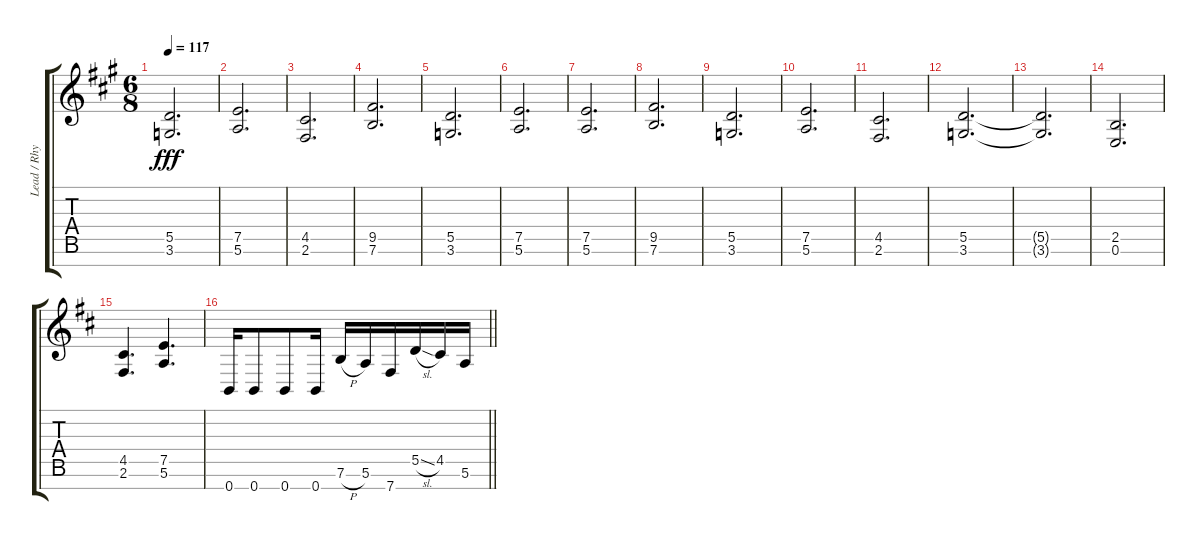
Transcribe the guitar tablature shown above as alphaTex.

\track ("Lead / Rhythm Guitar 2" "Lead / Rhy") {instrument distortionguitar}
\staff {score tabs}
\tuning (E4 B3 G3 D3 A2 E2 B1) {hide}
\ts (6 8)
\tempo 117
\clef g2
\ks a
(5.5 3.6).2{d dy fff} |
(7.5 5.6).2{d} |
(4.5 2.6).2{d} |
(9.5 7.6).2{d} |
(5.5 3.6).2{d} |
(7.5 5.6).2{d} |
(7.5 5.6).2{d} |
(9.5 7.6).2{d} |
(5.5 3.6).2{d} |
(7.5 5.6).2{d} |
(4.5 2.6).2{d} |
(5.5 3.6).2{d} |
(5.5{t} 3.6{t}).2{d} |
(2.5 0.6).2{d} |
\ks d
(4.5 2.6).4{d} (7.5 5.6).4{d} |
\barLineRight lightlight
0.7.16 0.7.8 0.7.8 0.7.16 7.6{h}.16 5.6.16 7.7.16 5.5{sl}.16 4.5.16 5.6.16
